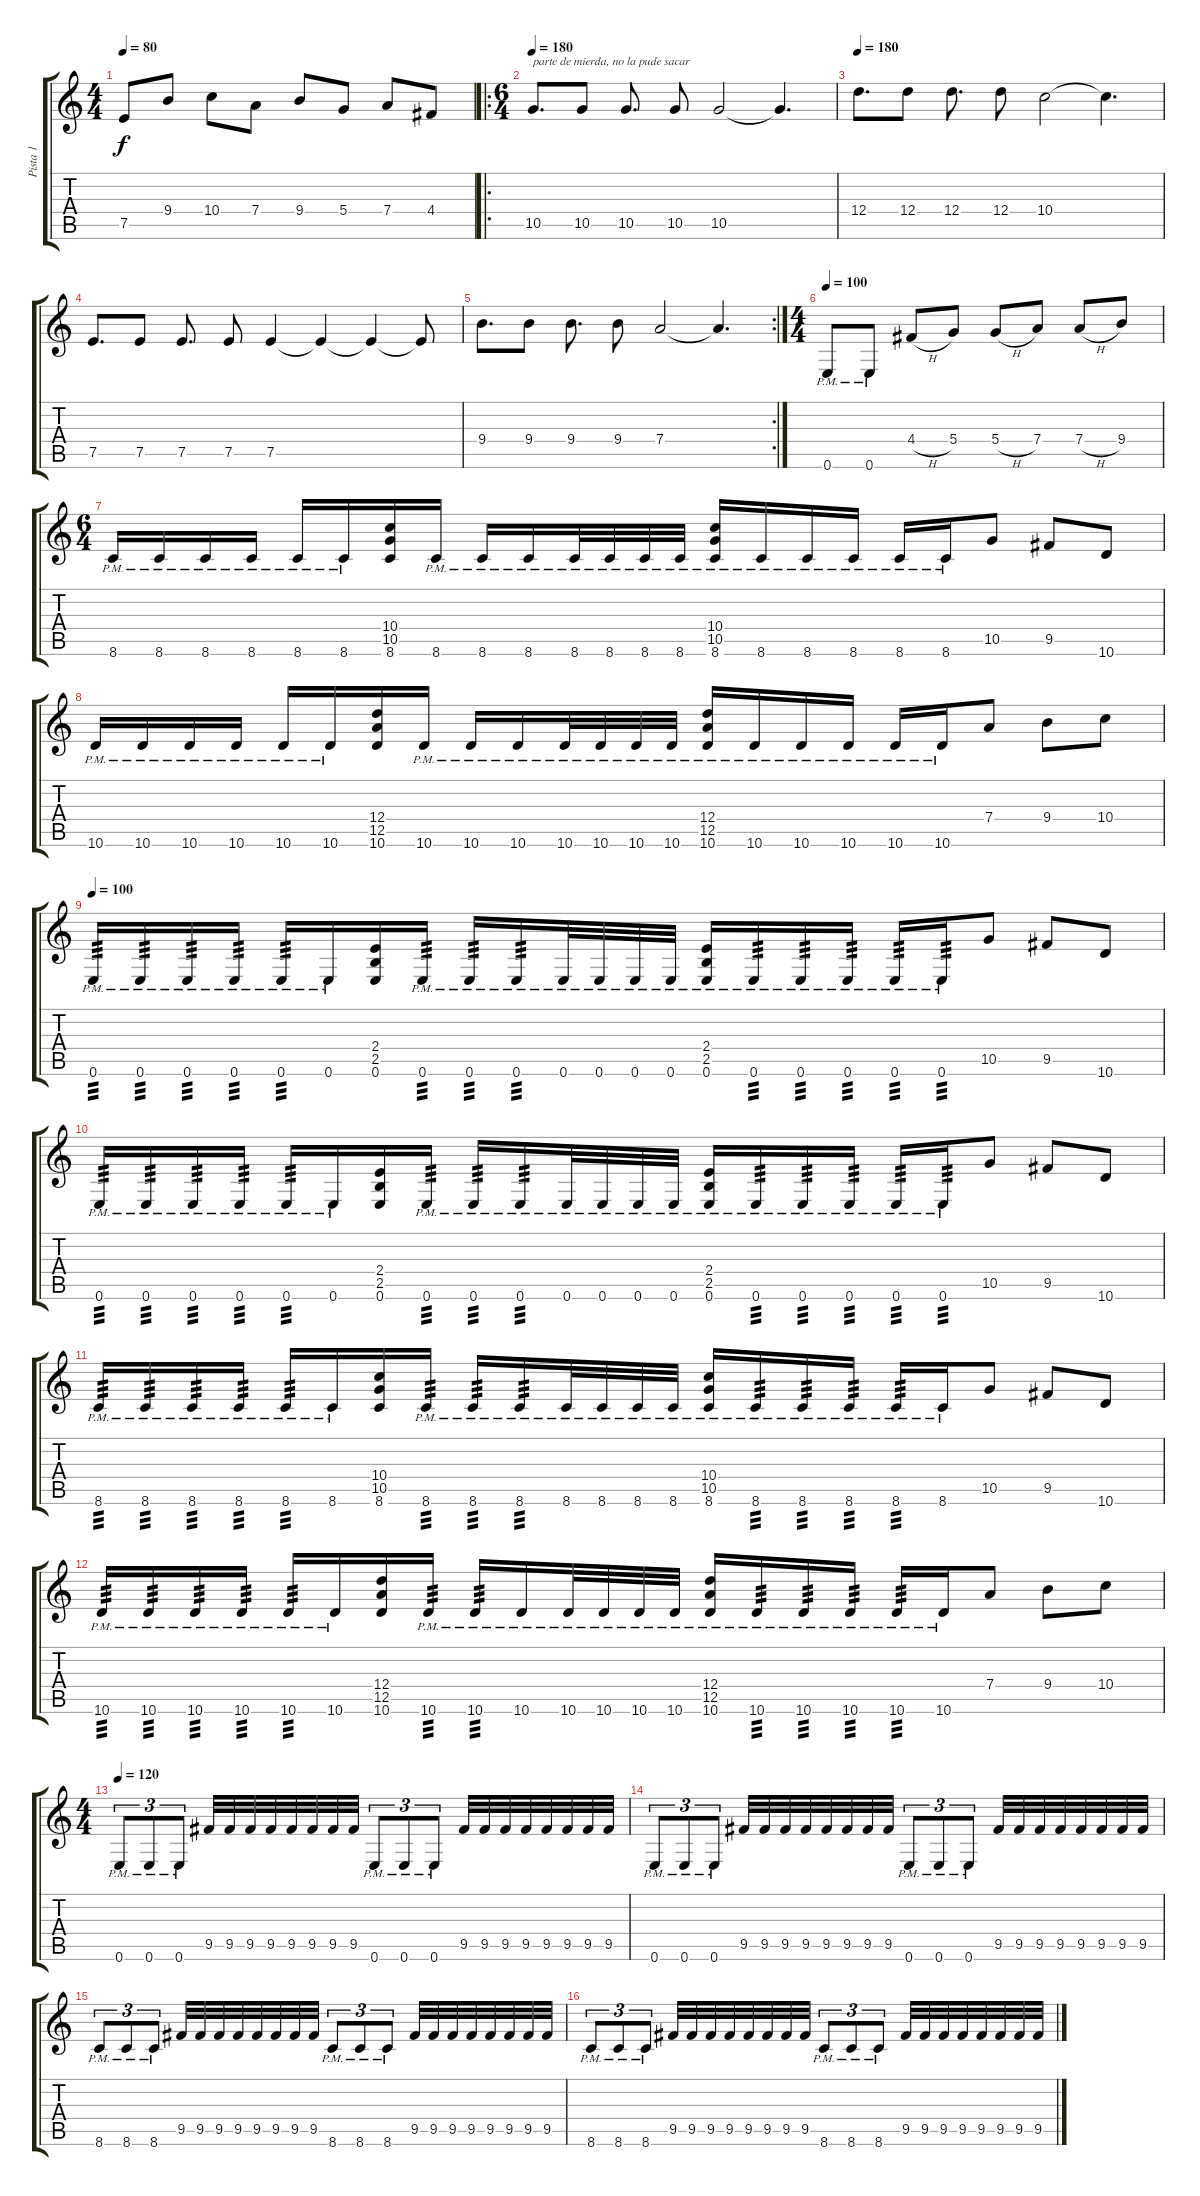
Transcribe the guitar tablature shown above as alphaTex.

\track ("Pista 1" "Pista 1") {instrument distortionguitar}
\staff {score tabs}
\tuning (E4 B3 G3 D3 A2 E2) {hide}
\ts (4 4)
\tempo 80
\clef g2
\ks c
7.5.8{dy f} 9.4.8 10.4.8 7.4.8 9.4.8 5.4.8 7.4.8 4.4.8 |
\ro
\ts (6 4)
\tempo 180
10.5.8{d txt "parte de mierda, no la pude sacar"} 10.5.8 10.5.8{d} 10.5.8 10.5.2 10.5{t}.4{d} |
\tempo 180
12.4.8{d} 12.4.8 12.4.8{d} 12.4.8 10.4.2 10.4{t}.4{d} |
7.5.8{d} 7.5.8 7.5.8{d} 7.5.8 7.5.4 7.5{t}.4 7.5{t}.4 7.5{t}.8 |
\rc 2
9.4.8{d} 9.4.8 9.4.8{d} 9.4.8 7.4.2 7.4{t}.4{d} |
\ts (4 4)
\tempo 100
0.6{pm}.8 0.6{pm}.8 4.4{h}.8 5.4.8 5.4{h}.8 7.4.8 7.4{h}.8 9.4.8 |
\ts (6 4)
8.6{pm}.16 8.6{pm}.16 8.6{pm}.16 8.6{pm}.16 8.6{pm}.16 8.6{pm}.16 (10.4 10.5 8.6).16 8.6{pm}.16 8.6{pm}.16 8.6{pm}.16 8.6{pm}.32 8.6{pm}.32 8.6{pm}.32 8.6{pm}.32 (10.4 10.5 8.6{pm}).16 8.6{pm}.16 8.6{pm}.16 8.6{pm}.16 8.6{pm}.16 8.6{pm}.16 10.5.8 9.5.8 10.6.8 |
10.6{pm}.16 10.6{pm}.16 10.6{pm}.16 10.6{pm}.16 10.6{pm}.16 10.6{pm}.16 (12.4 12.5 10.6).16 10.6{pm}.16 10.6{pm}.16 10.6{pm}.16 10.6{pm}.32 10.6{pm}.32 10.6{pm}.32 10.6{pm}.32 (12.4 12.5 10.6{pm}).16 10.6{pm}.16 10.6{pm}.16 10.6{pm}.16 10.6{pm}.16 10.6{pm}.16 7.4.8 9.4.8 10.4.8 |
\tempo 100
0.6{pm}.16{tp 3} 0.6{pm}.16{tp 3} 0.6{pm}.16{tp 3} 0.6{pm}.16{tp 3} 0.6{pm}.16{tp 3} 0.6{pm}.16 (2.4 2.5 0.6).16 0.6{pm}.16{tp 3} 0.6{pm}.16{tp 3} 0.6{pm}.16{tp 3} 0.6{pm}.32 0.6{pm}.32 0.6{pm}.32 0.6{pm}.32 (2.4 2.5 0.6{pm}).16 0.6{pm}.16{tp 3} 0.6{pm}.16{tp 3} 0.6{pm}.16{tp 3} 0.6{pm}.16{tp 3} 0.6{pm}.16{tp 3} 10.5.8 9.5.8 10.6.8 |
0.6{pm}.16{tp 3} 0.6{pm}.16{tp 3} 0.6{pm}.16{tp 3} 0.6{pm}.16{tp 3} 0.6{pm}.16{tp 3} 0.6{pm}.16 (2.4 2.5 0.6).16 0.6{pm}.16{tp 3} 0.6{pm}.16{tp 3} 0.6{pm}.16{tp 3} 0.6{pm}.32 0.6{pm}.32 0.6{pm}.32 0.6{pm}.32 (2.4 2.5 0.6{pm}).16 0.6{pm}.16{tp 3} 0.6{pm}.16{tp 3} 0.6{pm}.16{tp 3} 0.6{pm}.16{tp 3} 0.6{pm}.16{tp 3} 10.5.8 9.5.8 10.6.8 |
8.6{pm}.16{tp 3} 8.6{pm}.16{tp 3} 8.6{pm}.16{tp 3} 8.6{pm}.16{tp 3} 8.6{pm}.16{tp 3} 8.6{pm}.16 (10.4 10.5 8.6).16 8.6{pm}.16{tp 3} 8.6{pm}.16{tp 3} 8.6{pm}.16{tp 3} 8.6{pm}.32 8.6{pm}.32 8.6{pm}.32 8.6{pm}.32 (10.4 10.5 8.6{pm}).16 8.6{pm}.16{tp 3} 8.6{pm}.16{tp 3} 8.6{pm}.16{tp 3} 8.6{pm}.16{tp 3} 8.6{pm}.16 10.5.8 9.5.8 10.6.8 |
10.6{pm}.16{tp 3} 10.6{pm}.16{tp 3} 10.6{pm}.16{tp 3} 10.6{pm}.16{tp 3} 10.6{pm}.16{tp 3} 10.6{pm}.16 (12.4 12.5 10.6).16 10.6{pm}.16{tp 3} 10.6{pm}.16{tp 3} 10.6{pm}.16 10.6{pm}.32 10.6{pm}.32 10.6{pm}.32 10.6{pm}.32 (12.4 12.5 10.6{pm}).16 10.6{pm}.16{tp 3} 10.6{pm}.16{tp 3} 10.6{pm}.16{tp 3} 10.6{pm}.16{tp 3} 10.6{pm}.16 7.4.8 9.4.8 10.4.8 |
\ts (4 4)
\tempo 120
0.6{pm}.8{tu (3 2)} 0.6{pm}.8{tu (3 2)} 0.6{pm}.8{tu (3 2)} 9.5.32 9.5.32 9.5.32 9.5.32 9.5.32 9.5.32 9.5.32 9.5.32 0.6{pm}.8{tu (3 2)} 0.6{pm}.8{tu (3 2)} 0.6{pm}.8{tu (3 2)} 9.5.32 9.5.32 9.5.32 9.5.32 9.5.32 9.5.32 9.5.32 9.5.32 |
0.6{pm}.8{tu (3 2)} 0.6{pm}.8{tu (3 2)} 0.6{pm}.8{tu (3 2)} 9.5.32 9.5.32 9.5.32 9.5.32 9.5.32 9.5.32 9.5.32 9.5.32 0.6{pm}.8{tu (3 2)} 0.6{pm}.8{tu (3 2)} 0.6{pm}.8{tu (3 2)} 9.5.32 9.5.32 9.5.32 9.5.32 9.5.32 9.5.32 9.5.32 9.5.32 |
8.6{pm}.8{tu (3 2)} 8.6{pm}.8{tu (3 2)} 8.6{pm}.8{tu (3 2)} 9.5.32 9.5.32 9.5.32 9.5.32 9.5.32 9.5.32 9.5.32 9.5.32 8.6{pm}.8{tu (3 2)} 8.6{pm}.8{tu (3 2)} 8.6{pm}.8{tu (3 2)} 9.5.32 9.5.32 9.5.32 9.5.32 9.5.32 9.5.32 9.5.32 9.5.32 |
8.6{pm}.8{tu (3 2)} 8.6{pm}.8{tu (3 2)} 8.6{pm}.8{tu (3 2)} 9.5.32 9.5.32 9.5.32 9.5.32 9.5.32 9.5.32 9.5.32 9.5.32 8.6{pm}.8{tu (3 2)} 8.6{pm}.8{tu (3 2)} 8.6{pm}.8{tu (3 2)} 9.5.32 9.5.32 9.5.32 9.5.32 9.5.32 9.5.32 9.5.32 9.5.32
